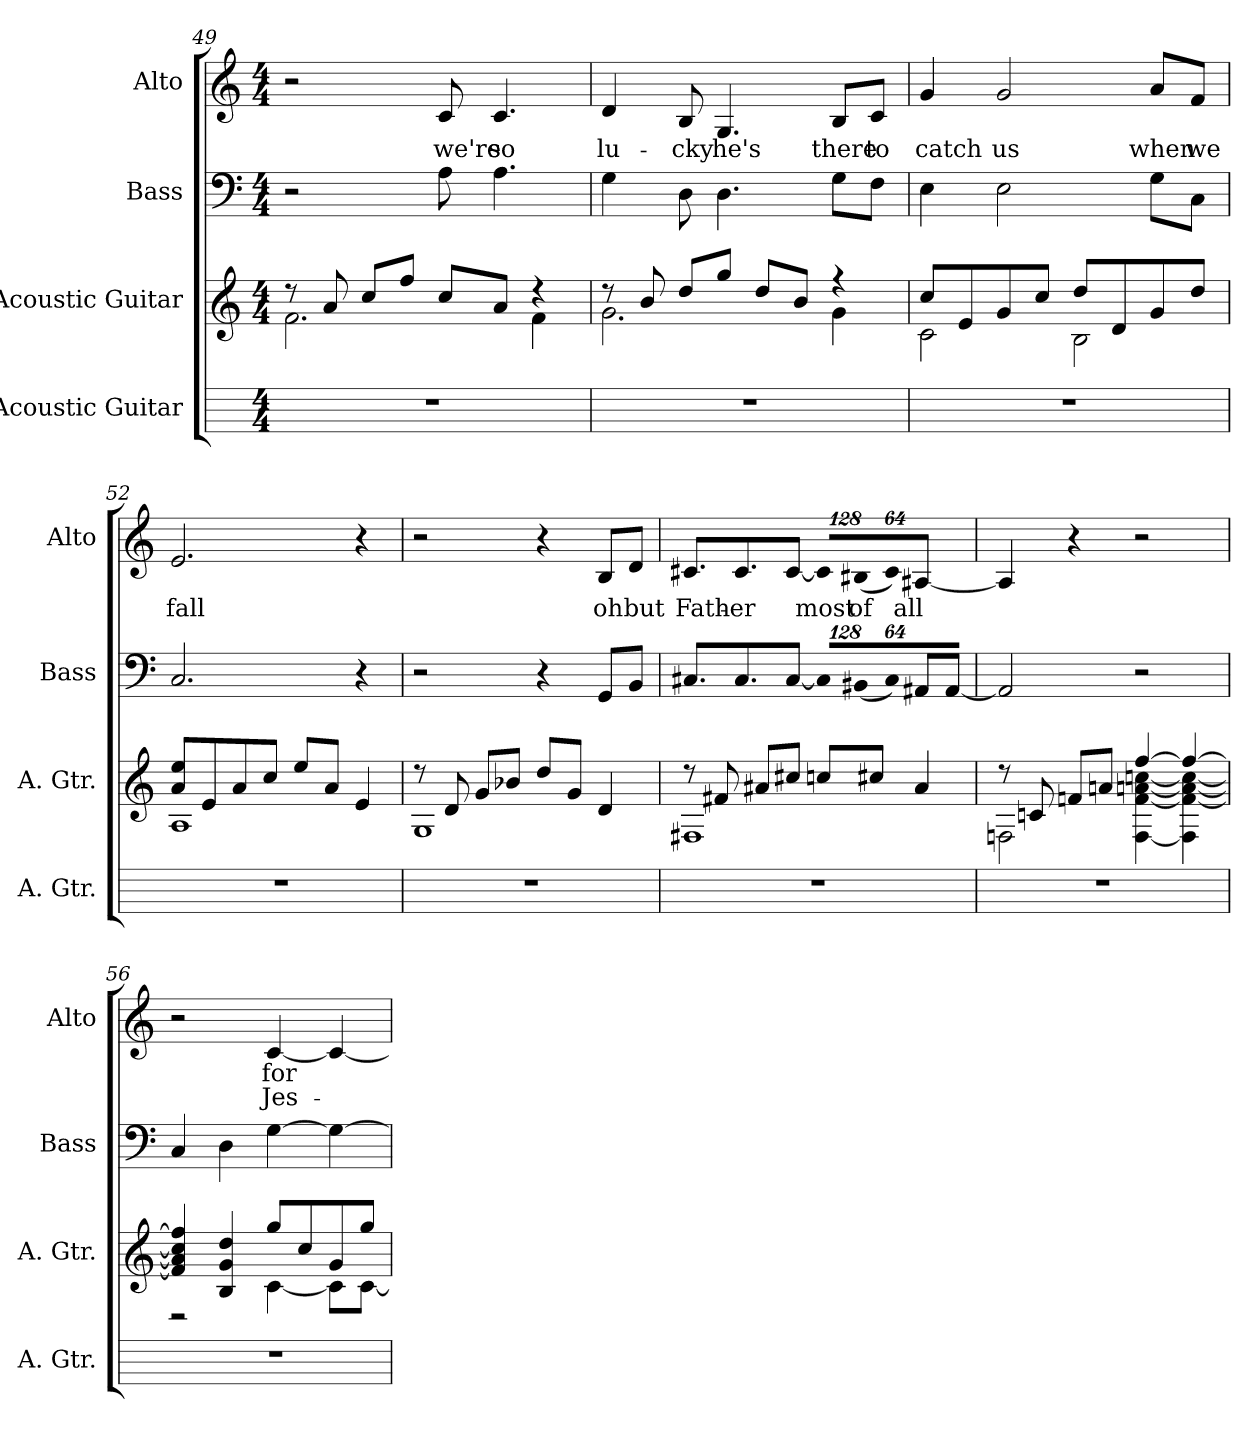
**kern	**kern	**kern	**kern	**text	**text
*part4	*part3	*part2	*part1	*part1	*part1
*staff4	*staff3	*staff2	*staff1	*staff1	*staff1
*I"Acoustic Guitar	*I"Acoustic Guitar	*I"Bass	*I"Alto	*	*
*I'A. Gtr.	*I'A. Gtr.	*I'Bass	*I'Alto	*	*
*	*clefG2	*clefF4	*clefG2	*	*
*	*ITrd7c12	*	*	*	*
*k[]	*k[]	*k[]	*k[]	*	*
*C:	*C:	*C:	*C:	*	*
*M4/4	*M4/4	*M4/4	*M4/4	*	*
=49	=49	=49	=49	=49	=49
*	*^	*	*	*	*
1r	8r	2.Fi\	2r	2r	.	.
.	8Ai/	.	.	.	.	.
.	8ci/L	.	.	.	.	.
.	8fi/J	.	.	.	.	.
!	!	!	!	!	!LO:LY:b:color=#000000	!
.	8ci/L	.	8Ai\	8ci/	we're	.
!	!	!	!	!	!LO:LY:b:color=#000000	!
.	8Ai/J	.	4.Ai\	4.ci/	so	.
.	4r	4Fi\	.	.	.	.
!!LO:LB:g=z
=50	=50	=50	=50	=50	=50	=50
!	!	!	!	!	!LO:LY:b:color=#000000	!
1r	8r	2.Gi\	4Gi\	4di/	lu-	.
.	8Bi/	.	.	.	.	.
!	!	!	!	!	!LO:LY:b:color=#000000	!
.	8di/L	.	8Di\	8Bi/	-cky	.
!	!	!	!	!	!LO:LY:b:color=#000000	!
.	8gi/J	.	4.Di\	4.Gi/	he's	.
.	8di/L	.	.	.	.	.
.	8Bi/J	.	.	.	.	.
!	!	!	!	!	!LO:LY:b:color=#000000	!
.	4r	4Gi\	8Gi\L	8Bi/L	there	.
!	!	!	!	!	!LO:LY:b:color=#000000	!
.	.	.	8Fi\J	8ci/J	to	.
=51	=51	=51	=51	=51	=51	=51
!	!	!	!	!	!LO:LY:b:color=#000000	!
1r	8ci/L	2Ci\	4Ei\	4gi/	catch	.
.	8Ei/	.	.	.	.	.
!	!	!	!	!	!LO:LY:b:color=#000000	!
.	8Gi/	.	2Ei\	2gi/	us	.
.	8ci/J	.	.	.	.	.
.	8di/L	2BBi\	.	.	.	.
.	8Di/	.	.	.	.	.
!	!	!	!	!	!LO:LY:b:color=#000000	!
.	8Gi/	.	8Gi\L	8ai/L	when	.
!	!	!	!	!	!LO:LY:b:color=#000000	!
.	8di/J	.	8Ci\J	8fi/J	we	.
=52	=52	=52	=52	=52	=52	=52
!	!	!	!	!	!LO:LY:b:color=#000000	!
1r	8Ai/ 8eiL	1AAi	2.Ci/	2.ei/	fall	.
.	8Ei/	.	.	.	.	.
.	8Ai/	.	.	.	.	.
.	8ci/J	.	.	.	.	.
.	8ei/L	.	.	.	.	.
.	8Ai/J	.	.	.	.	.
.	4Ei/	.	4r	4r	.	.
!!LO:PB:g=z
=53	=53	=53	=53	=53	=53	=53
1r	8r	1GGi	2r	2r	.	.
.	8Di/	.	.	.	.	.
.	8Gi/L	.	.	.	.	.
.	8B-Xi/J	.	.	.	.	.
.	8di/L	.	4r	4r	.	.
.	8Gi/J	.	.	.	.	.
!	!	!	!	!	!LO:LY:b:color=#000000	!
.	4Di/	.	8GGi/L	8Bi/L	oh	.
!	!	!	!	!	!LO:LY:b:color=#000000	!
.	.	.	8BBi/J	8di/J	but	.
=54	=54	=54	=54	=54	=54	=54
!	!	!	!	!	!LO:LY:b:color=#000000	!
1r	8r	1FF#Xi	8.C#Xi/L	8.c#Xi/L	Fath-	.
.	8F#Xi/	.	.	.	.	.
!	!	!	!	!	!LO:LY:b:color=#000000	!
.	.	.	8.C#i/	8.c#i/	-er	.
.	8A#Xi/L	.	.	.	.	.
.	8c#Xi/J	.	[8C#i/J	[8c#i/J	.	.
*	*	*	*Xbrackettup	*	*	*
!	!	!	!LO:N:vis=8	!	!	!
*	*	*	*	*Xbrackettup	*	*
!	!	!	!	!LO:N:vis=8	!	!
!	!	!	!	!	!LO:LY:b:color=#000000	!
.	8cni/L	.	1024%85C#i/L]	1024%85c#i/L]	most	.
!	!	!	!LO:N:vis=8	!LO:N:vis=8	!	!
!	!	!	!	!	!LO:LY:b:color=#000000	!
.	.	.	(1024%85BB#Xi/	(1024%85B#Xi/	of	.
.	8c#Xi/J	.	.	.	.	.
!	!	!	!LO:N:vis=8	!LO:N:vis=8	!	!
.	.	.	512%43C#i/J)	512%43c#i/J)	.	.
!	!	!	!	!	!LO:LY:b:color=#000000	!
.	4A#i/	.	8AA#Xi/L	[4A#Xi/	all	.
.	.	.	[8AA#i/J	.	.	.
=55	=55	=55	=55	=55	=55	=55
1r	8r	2FFni\	2AA#i/]	4A#i/]	.	.
.	8Cni/	.	.	.	.	.
.	8Fni/L	.	.	4r	.	.
.	8Ani/J	.	.	.	.	.
.	[4f:i/	[4FFi\ [4Fi [4Ani [4cni	2r	2r	.	.
.	4f:i/_	4FFi\] 4Fi_ 4Ai_ 4ci_	.	.	.	.
!!LO:LB:g=z
=56	=56	=56	=56	=56	=56	=56
!	!	!	!	!	!LO:LY:b:color=#000000	!
1r	4Fi/] 4Ai] 4ci] 4fi]	2r	4Ci/	2r	thankyou	.
.	4BBi/ 4Gi 4di	.	4Di\	.	.	.
!	!	!	!	!	!LO:LY:b:color=#000000	!LO:LY:b:color=#000000
.	8gi/L	[4Ci\	[4Gi\	[4ci/	for	Jes-
.	8ci/	.	.	.	.	.
.	8Gi/	8Ci\L]	4Gi\_	4ci/_	.	.
.	8gi/J	[8Ci\J	.	.	.	.
*	*v	*v	*	*	*	*
=	=	=	=	=	=
*-	*-	*-	*-	*-	*-
